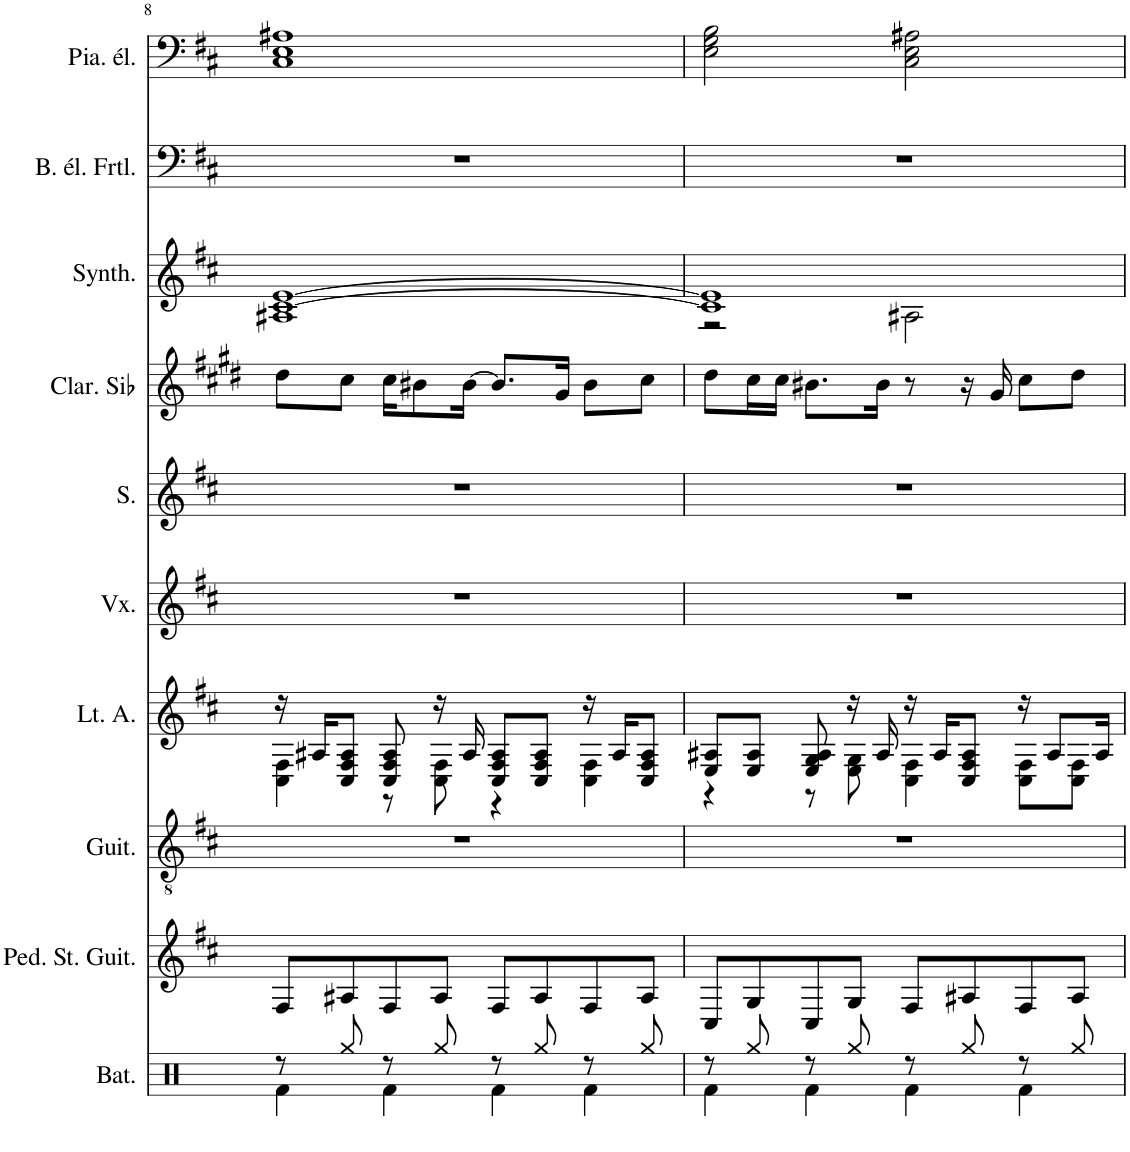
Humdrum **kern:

**kern	**kern	**kern	**kern	**kern	**kern	**kern	**kern	**kern	**kern
*part10	*part9	*part8	*part7	*part6	*part5	*part4	*part3	*part2	*part1
*staff10	*staff9	*staff8	*staff7	*staff6	*staff5	*staff4	*staff3	*staff2	*staff1
*I"Batterie, Drums	*I"Pedal steel guitar, Acoustic Guitar (steel)	*I"Guitare classique, Acoustic Guitar (nylon)	*I"Archiluth, Acoustic Guitar (steel)	*I"Voix, Synth Choir	*I"Soprano, Choir Aahs	*I"Clarinette en Sib	*I"Synthétiseur d'instruments à cordes, Synth Strings 1	*I"Basse électrique fretless, Fretless Bass	*I"Piano électrique, Electric Piano 1
*I'Bat.	*I'Ped. St. Guit.	*I'Guit.	*	*I'Vx.	*I'S.	*I'Clar. Sib	*I'Synth.	*I'B. él. Frtl.	*I'Pia. él.
!!LO:PB:g=z
*clefX	*clefG2	*clefGv2	*clefG2	*clefG2	*clefG2	*clefG2	*clefG2	*clefF4	*clefF4
*	*	*	*	*	*	*Trd1c2	*	*Trd7c12	*
*k[]	*k[f#c#]	*k[f#c#]	*k[f#c#]	*k[f#c#]	*k[f#c#]	*k[f#c#g#d#]	*k[f#c#]	*k[f#c#]	*k[f#c#]
*M4/4	*M4/4	*M4/4	*M4/4	*M4/4	*M4/4	*M4/4	*M4/4	*M4/4	*M4/4
=8	=8	=8	=8	=8	=8	=8	=8	=8	=8
*^	*	*	*^	*	*	*	*^	*	*
8r	4Rf\	8F#/L	1r	16r	4C#\ 4F#\	1r	1r	8dd#\L	[1c# [1e	1A#X	1r	1C# 1E 1A#X
.	.	.	.	16A#X/KL	.	.	.	.	.	.	.	.
8Rgg/	.	8A#X/	.	8C#/ 8F#/ 8A#/J	.	.	.	8cc#\J	.	.	.	.
8r	4Rf\	8F#/	.	8C#/ 8F#/ 8A#/	8r	.	.	16cc#\KL	.	.	.	.
.	.	.	.	.	.	.	.	8b#X\	.	.	.	.
8Rgg/	.	8A#/J	.	16r	8C#\ 8F#\	.	.	.	.	.	.	.
.	.	.	.	16A#/	.	.	.	[16b#\Jk	.	.	.	.
8r	4Rf\	8F#/L	.	8C#/ 8F#/ 8A#/L	4r	.	.	8.b#/L]	.	.	.	.
8Rgg/	.	8A#/	.	8C#/ 8F#/ 8A#/J	.	.	.	.	.	.	.	.
.	.	.	.	.	.	.	.	16g#/Jk	.	.	.	.
8r	4Rf\	8F#/	.	16r	4C#\ 4F#\	.	.	8b#\L	.	.	.	.
.	.	.	.	16A#/KL	.	.	.	.	.	.	.	.
8Rgg/	.	8A#/J	.	8C#/ 8F#/ 8A#/J	.	.	.	8cc#\J	.	.	.	.
=9	=9	=9	=9	=9	=9	=9	=9	=9	=9	=9	=9	=9
8r	4Rf\	8C#/L	1r	8E/ 8A#X/L	4r	1r	1r	8dd#\L	1c#] 1e]	2r	1r	2E\ 2G\ 2B\
8Rgg/	.	8G/	.	8E/ 8A#/J	.	.	.	16cc#\L	.	.	.	.
.	.	.	.	.	.	.	.	16cc#\JJ	.	.	.	.
8r	4Rf\	8C#/	.	8E/ 8G/ 8A#/	8r	.	.	8.b#X\L	.	.	.	.
8Rgg/	.	8G/J	.	16r	8E\ 8G\	.	.	.	.	.	.	.
.	.	.	.	16A#/	.	.	.	16b#\Jk	.	.	.	.
8r	4Rf\	8F#/L	.	16r	4C#\ 4F#\	.	.	8r	.	2A#X\	.	2C#\ 2E\ 2A#X\
.	.	.	.	16A#/KL	.	.	.	.	.	.	.	.
8Rgg/	.	8A#X/	.	8C#/ 8F#/ 8A#/J	.	.	.	16r	.	.	.	.
.	.	.	.	.	.	.	.	16g#/	.	.	.	.
8r	4Rf\	8F#/	.	16r	8C#\ 8F#\L	.	.	8cc#\L	.	.	.	.
.	.	.	.	8A#/L	.	.	.	.	.	.	.	.
8Rgg/	.	8A#/J	.	.	8C#\ 8F#\J	.	.	8dd#\J	.	.	.	.
.	.	.	.	16A#/Jk	.	.	.	.	.	.	.	.
*v	*v	*	*	*v	*v	*	*	*	*v	*v	*	*
=	=	=	=	=	=	=	=	=	=
*-	*-	*-	*-	*-	*-	*-	*-	*-	*-
